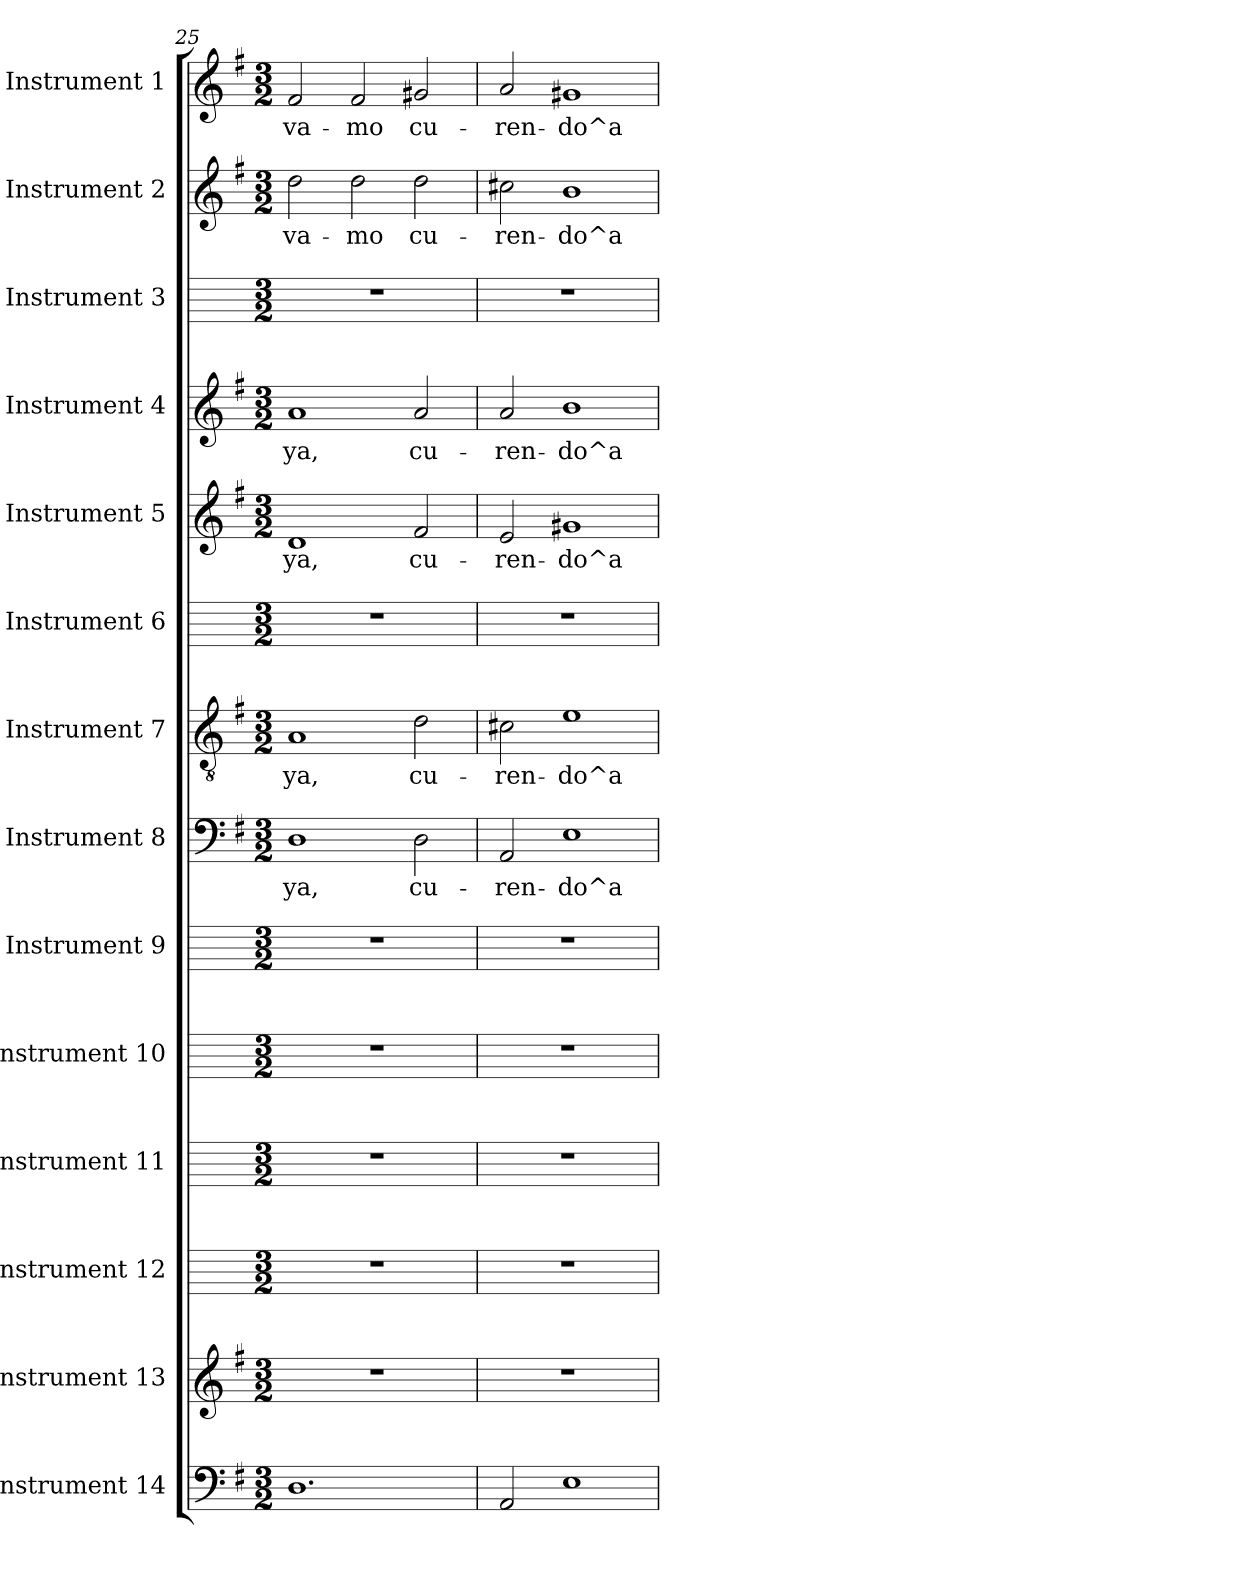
**kern	**kern	**kern	**kern	**kern	**kern	**kern	**text	**kern	**text	**kern	**kern	**text	**kern	**text	**kern	**kern	**text	**kern	**text
*part14	*part13	*part12	*part11	*part10	*part9	*part8	*part8	*part7	*part7	*part6	*part5	*part5	*part4	*part4	*part3	*part2	*part2	*part1	*part1
*staff14	*staff13	*staff12	*staff11	*staff10	*staff9	*staff8	*staff8	*staff7	*staff7	*staff6	*staff5	*staff5	*staff4	*staff4	*staff3	*staff2	*staff2	*staff1	*staff1
*I"Instrument 14	*I"Instrument 13	*I"Instrument 12	*I"Instrument 11	*I"Instrument 10	*I"Instrument 9	*I"Instrument 8	*	*I"Instrument 7	*	*I"Instrument 6	*I"Instrument 5	*	*I"Instrument 4	*	*I"Instrument 3	*I"Instrument 2	*	*I"Instrument 1	*
*clefF4	*clefG2	*	*	*	*	*clefF4	*	*clefGv2	*	*	*clefG2	*	*clefG2	*	*	*clefG2	*	*clefG2	*
*k[f#]	*k[f#]	*k[]	*k[]	*k[]	*k[]	*k[f#]	*	*k[f#]	*	*k[]	*k[f#]	*	*k[f#]	*	*k[]	*k[f#]	*	*k[f#]	*
*G:	*G:	*C:	*C:	*C:	*C:	*G:	*	*G:	*	*C:	*G:	*	*G:	*	*C:	*G:	*	*G:	*
*M3/2	*M3/2	*M3/2	*M3/2	*M3/2	*M3/2	*M3/2	*	*M3/2	*	*M3/2	*M3/2	*	*M3/2	*	*M3/2	*M3/2	*	*M3/2	*
=25	=25	=25	=25	=25	=25	=25	=25	=25	=25	=25	=25	=25	=25	=25	=25	=25	=25	=25	=25
!	!	!	!	!	!	!	!LO:LY:b:rj	!	!LO:LY:b:rj	!	!	!LO:LY:b:rj	!	!LO:LY:b:rj	!	!	!LO:LY:b:rj	!	!LO:LY:b:cj
1.D	1.r	1.r	1.r	1.r	1.r	1D	-ya,	1A	-ya,	1.r	1d	-ya,	1a	-ya,	1.r	2dd\	va-	2f#/	va-
!	!	!	!	!	!	!	!	!	!	!	!	!	!	!	!	!	!LO:LY:b:rj	!	!LO:LY:b:cj
.	.	.	.	.	.	.	.	.	.	.	.	.	.	.	.	2dd\	-mo	2f#/	-mo
!	!	!	!	!	!	!	!LO:LY:b:rj	!	!LO:LY:b:rj	!	!	!LO:LY:b:rj	!	!LO:LY:b:rj	!	!	!LO:LY:b:rj	!	!LO:LY:b:cj
.	.	.	.	.	.	2D\	cu-	2d\	cu-	.	2f#/	cu-	2a/	cu-	.	2dd\	cu-	2g#X/	cu-
=26	=26	=26	=26	=26	=26	=26	=26	=26	=26	=26	=26	=26	=26	=26	=26	=26	=26	=26	=26
!	!	!	!	!	!	!	!LO:LY:b:rj	!	!LO:LY:b:rj	!	!	!LO:LY:b:rj	!	!LO:LY:b:rj	!	!	!LO:LY:b:rj	!	!LO:LY:b:cj
2AA/	1.r	1.r	1.r	1.r	1.r	2AA/	-ren-	2c#X\	-ren-	1.r	2e/	-ren-	2a/	-ren-	1.r	2cc#X\	-ren-	2a/	-ren-
!	!	!	!	!	!	!	!LO:LY:b:rj	!	!LO:LY:b:rj	!	!	!LO:LY:b:rj	!	!LO:LY:b:rj	!	!	!LO:LY:b:rj	!	!LO:LY:b:cj
1E	.	.	.	.	.	1E	-do^a-	1e	-do^a-	.	1g#X	-do^a-	1b	-do^a-	.	1b	-do^a-	1g#X	-do^a-
=	=	=	=	=	=	=	=	=	=	=	=	=	=	=	=	=	=	=	=
*-	*-	*-	*-	*-	*-	*-	*-	*-	*-	*-	*-	*-	*-	*-	*-	*-	*-	*-	*-
